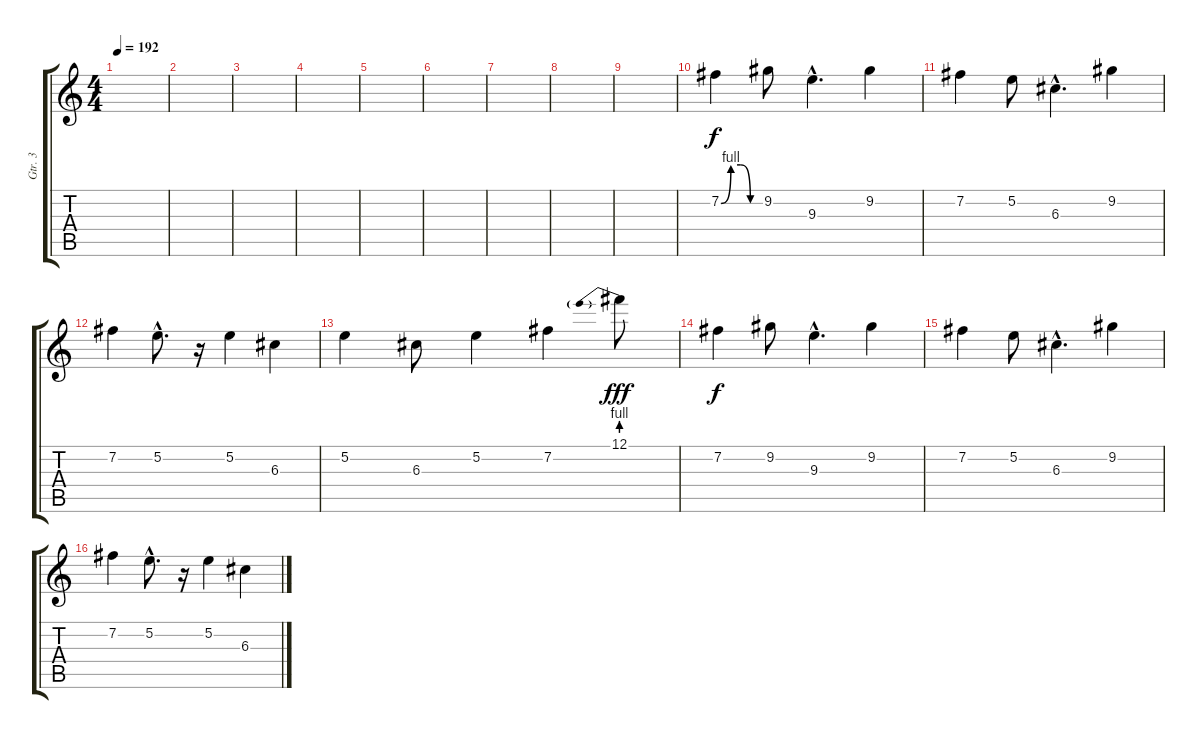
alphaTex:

\track ("Gtr. 3" "Gtr. 3") {instrument overdrivenguitar}
\staff {score tabs}
\tuning (E4 B3 G3 D3 A2 E2) {hide}
\ts (4 4)
\tempo 192
\clef g2
\ks c
|
|
|
|
|
|
|
|
|
7.2{be (custom 0 0 15 4 30 4 45 0 60 0)}.4 9.2.8 9.3{hac}.4{d} 9.2.4 |
7.2.4 5.2.8 6.3{hac}.4{d} 9.2.4 |
7.2.4 5.2{hac}.8{d} r.16 5.2.4 6.3.4 |
5.2.4 6.3.8 5.2.4 7.2.4 12.1{be (prebend 0 4 60 4)}.8{dy fff} |
7.2.4{dy f} 9.2.8 9.3{hac}.4{d} 9.2.4 |
7.2.4 5.2.8 6.3{hac}.4{d} 9.2.4 |
7.2.4 5.2{hac}.8{d} r.16 5.2.4 6.3.4
